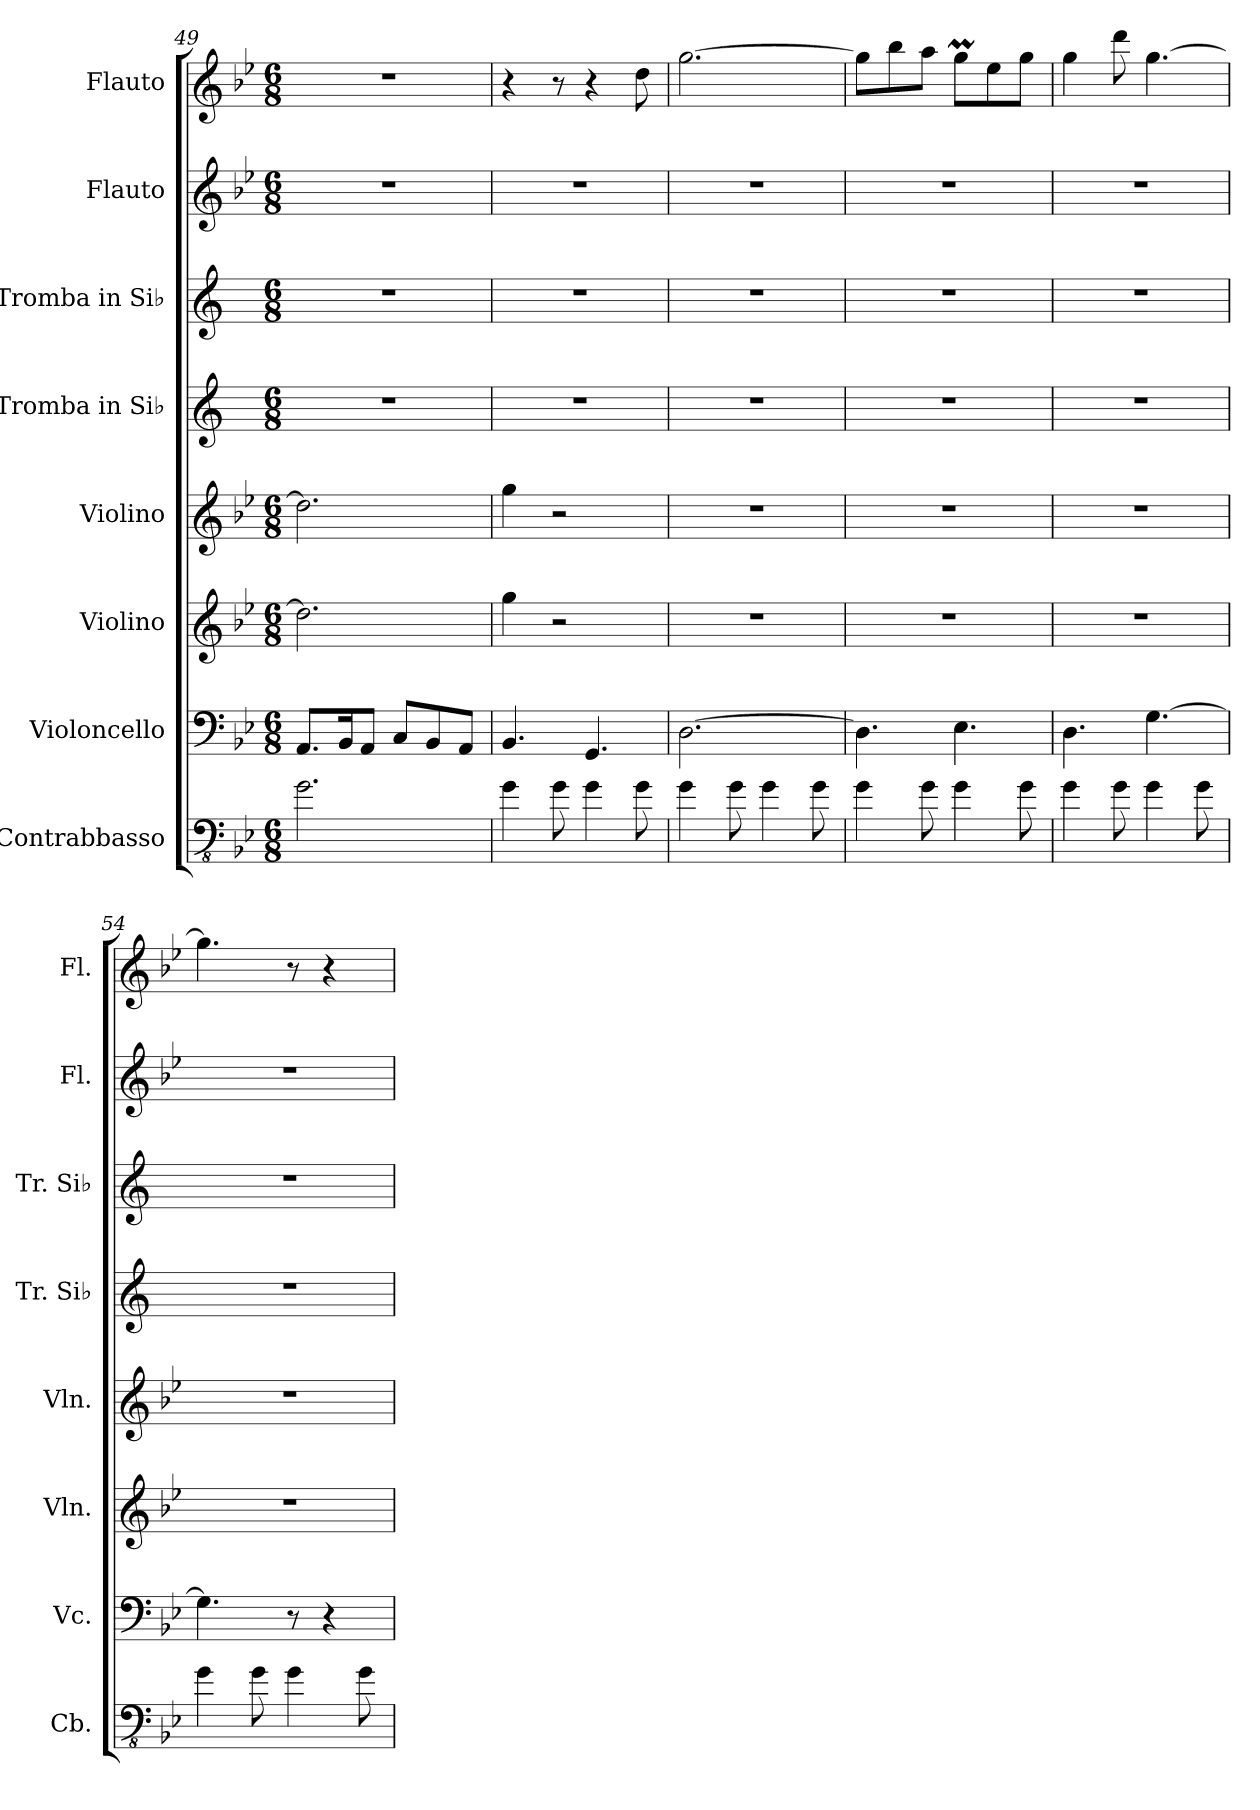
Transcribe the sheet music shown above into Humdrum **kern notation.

**kern	**kern	**kern	**kern	**kern	**kern	**kern	**kern
*part8	*part7	*part6	*part5	*part4	*part3	*part2	*part1
*staff8	*staff7	*staff6	*staff5	*staff4	*staff3	*staff2	*staff1
*I"Contrabbasso	*I"Violoncello	*I"Violino	*I"Violino	*I"Tromba in Si♭	*I"Tromba in Si♭	*I"Flauto	*I"Flauto
*I'Cb.	*I'Vc.	*I'Vln.	*I'Vln.	*I'Tr. Si♭	*I'Tr. Si♭	*I'Fl.	*I'Fl.
*clefFv4	*clefF4	*clefG2	*clefG2	*clefG2	*clefG2	*clefG2	*clefG2
*ITrd7c12	*	*	*	*ITrd1c2	*ITrd1c2	*	*
*k[b-e-]	*k[b-e-]	*k[b-e-]	*k[b-e-]	*k[b-e-]	*k[b-e-]	*k[b-e-]	*k[b-e-]
*M6/8	*M6/8	*M6/8	*M6/8	*M6/8	*M6/8	*M6/8	*M6/8
=49	=49	=49	=49	=49	=49	=49	=49
2.GG\	8.AA/L	2.dd\]	2.dd\]	2.r	2.r	2.r	2.r
.	16BB-/K	.	.	.	.	.	.
.	8AA/J	.	.	.	.	.	.
.	8C/L	.	.	.	.	.	.
.	8BB-/	.	.	.	.	.	.
.	8AA/J	.	.	.	.	.	.
=50	=50	=50	=50	=50	=50	=50	=50
4GG\	4.BB-/	4gg\	4gg\	2.r	2.r	2.r	4r
8GG\	.	2r	2r	.	.	.	8r
4GG\	4.GG/	.	.	.	.	.	4r
8GG\	.	.	.	.	.	.	8dd\
=51	=51	=51	=51	=51	=51	=51	=51
4GG\	[2.D\	2.r	2.r	2.r	2.r	2.r	[2.gg\
8GG\	.	.	.	.	.	.	.
4GG\	.	.	.	.	.	.	.
8GG\	.	.	.	.	.	.	.
!!LO:PB:g=z
=52	=52	=52	=52	=52	=52	=52	=52
4GG\	4.D\]	2.r	2.r	2.r	2.r	2.r	8gg\L]
.	.	.	.	.	.	.	8bb-\
8GG\	.	.	.	.	.	.	8aa\J
4GG\	4.E-\	.	.	.	.	.	8ggM\L
.	.	.	.	.	.	.	8ee-\
8GG\	.	.	.	.	.	.	8gg\J
=53	=53	=53	=53	=53	=53	=53	=53
4GG\	4.D\	2.r	2.r	2.r	2.r	2.r	4gg\
8GG\	.	.	.	.	.	.	8ddd\
4GG\	[4.G\	.	.	.	.	.	[4.gg\
8GG\	.	.	.	.	.	.	.
=54	=54	=54	=54	=54	=54	=54	=54
4GG\	4.G\]	2.r	2.r	2.r	2.r	2.r	4.gg\]
8GG\	.	.	.	.	.	.	.
4GG\	8r	.	.	.	.	.	8r
.	4r	.	.	.	.	.	4r
8GG\	.	.	.	.	.	.	.
=	=	=	=	=	=	=	=
*-	*-	*-	*-	*-	*-	*-	*-
